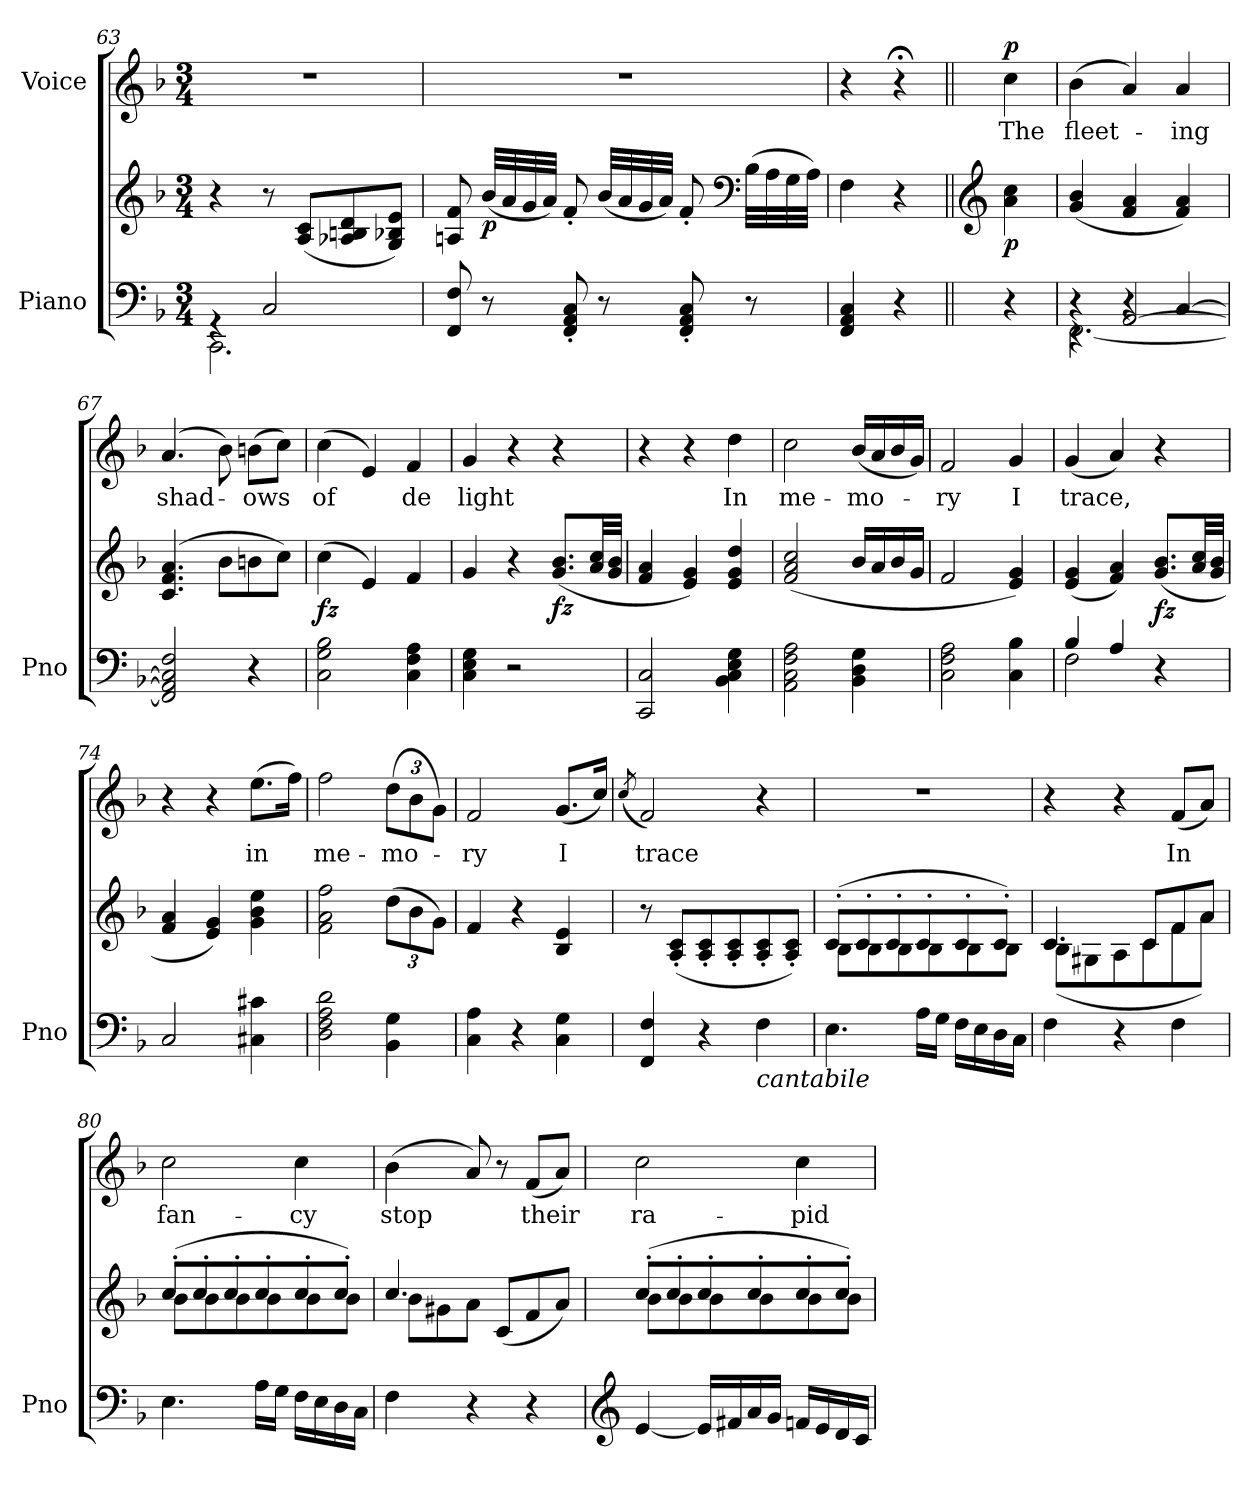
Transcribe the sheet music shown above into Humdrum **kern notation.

**kern	**kern	**dynam	**kern	**text	**dynam
*part2	*part2	*part2	*part1	*part1	*part1
*staff3	*staff2	*staff2/3	*staff1	*staff1	*staff1
*I"Piano	*	*	*I"Voice	*	*
*I'Pno	*	*	*	*	*
*clefF4	*clefG2	*	*clefG2	*	*
*k[b-]	*k[b-]	*	*k[b-]	*	*
*M3/4	*M3/4	*	*M3/4	*	*
=63	=63	=63	=63	=63	=63
*^	*	*	*	*	*
4rGG	2.CC\	4r	.	2.r	.	.
2C/	.	8r	.	.	.	.
.	.	(<8A/ 8c/L	.	.	.	.
.	.	8A-X/ 8Bn/ 8d/	.	.	.	.
.	.	8G/ 8B-X/ 8e/J)	.	.	.	.
*v	*v	*	*	*	*	*
=64	=64	=64	=64	=64	=64
8FF/ 8F/	8An/ 8f/	.	2.r	.	.
!	!	!LO:DY:b	!	!	!
8r	(<32b-/LLL	p	.	.	.
.	32a/	.	.	.	.
.	32g/	.	.	.	.
.	32a/JJJ)	.	.	.	.
8FF/' 8AA/' 8C/'	8f'/	.	.	.	.
8r	(<32b-/LLL	.	.	.	.
.	32a/	.	.	.	.
.	32g/	.	.	.	.
.	32a/JJJ)	.	.	.	.
8FF/' 8AA/' 8C/'	8f'/	.	.	.	.
*	*clefF4	*	*	*	*
8r	(>32B-\LLL	.	.	.	.
.	32A\	.	.	.	.
.	32G\	.	.	.	.
.	32A\JJJ)	.	.	.	.
=65	=65	=65	=65	=65	=65
4FF/ 4AA/ 4C/	4F\	.	4r	.	.
4r	4r	.	4r;<	.	.
!!LO:LB:g=z
=65X1||	=65X1||	=65X1||	=65X1||	=65X1||	=65X1||
*	*clefG2	*	*	*	*
!	!	!LO:DY:b	!	!LO:LY:b	!LO:DY:a
4r	4a\ 4cc\	p	4cc\	The	p
=66	=66	=66	=66	=66	=66
*^	*	*	*	*	*
*	*^	*	*	*	*	*
!	!	!	!	!	!	!LO:LY:b	!
4r	[2.FF\	4rEE	(<4g/ 4b-/	.	(>4b-\	fleet-	.
4r	.	[2AA/	4f/ 4a/	.	4a/)	.	.
!	!	!	!	!	!	!LO:LY:b	!
[4C/	.	.	4f/ 4a/)	.	4a/	-ing	.
*v	*v	*v	*	*	*	*	*
=67	=67	=67	=67	=67	=67
!	!	!	!	!LO:LY:b	!
2FF/] 2AA/] 2C/] 2F/	(>4.c/ 4.f/ 4.a/	.	(>4.a/	shad-	.
.	8b-\L	.	8b-\)	.	.
!	!	!	!	!LO:LY:b	!
4r	8bn\	.	(>8bn\L	-ows	.
.	8cc\J)	.	8cc\J)	.	.
=68	=68	=68	=68	=68	=68
!	!	!LO:DY:b	!	!LO:LY:b	!
2C\ 2G\ 2B-\	(>4cc\	fz	(>4cc\	of	.
.	4e/)	.	4e/)	.	.
!	!	!	!	!LO:LY:b	!
4C\ 4F\ 4A\	4f/	.	4f/	de	.
=69	=69	=69	=69	=69	=69
!	!	!	!	!LO:LY:b	!
4C\ 4E\ 4G\	4g/	.	4g/	light	.
2r	4r	.	4r	.	.
!	!	!LO:DY:b	!	!	!
.	(<8.g/ 8.b-/L	fz	4r	.	.
.	32a/ 32cc/LL	.	.	.	.
.	32g/ 32b-/JJJ	.	.	.	.
!!LO:LB:g=z
=70	=70	=70	=70	=70	=70
2CC/ 2C/	4f/ 4a/	.	4r	.	.
.	4e/ 4g/)	.	4r	.	.
!	!	!	!	!LO:LY:b	!
4BB-\ 4C\ 4E\ 4G\	4e/ 4g/ 4dd/	.	4dd\	In	.
=71	=71	=71	=71	=71	=71
!	!	!	!	!LO:LY:b	!
2AA\ 2C\ 2F\ 2A\	(>2f/ 2a/ 2cc/	.	2cc\	me-	.
!	!	!	!	!LO:LY:b	!
4BB-\ 4D\ 4G\	16b-/LL	.	(<16b-/LL	-mo-	.
.	16a/	.	16a/	.	.
.	16b-/	.	16b-/	.	.
.	16g/JJ	.	16g/JJ)	.	.
=72	=72	=72	=72	=72	=72
!	!	!	!	!LO:LY:b	!
2C\ 2F\ 2A\	2f/	.	2f/	-ry	.
!	!	!	!	!LO:LY:b	!
4C\ 4B-\	4e/ 4g/)	.	4g/	I	.
=73	=73	=73	=73	=73	=73
*^	*	*	*	*	*
!	!	!	!	!	!LO:LY:b	!
4B-/	2F\	(<4e/ 4g/	.	(<4g/	trace,	.
4A/	.	4f/ 4a/)	.	4a/)	.	.
!	!	!	!LO:DY:b	!	!	!
4r	4ryy	(<8.g/ 8.b-/L	fz	4r	.	.
.	.	32a/ 32cc/LL	.	.	.	.
.	.	32g/ 32b-/JJJ	.	.	.	.
*v	*v	*	*	*	*	*
=74	=74	=74	=74	=74	=74
2C/	4f/ 4a/	.	4r	.	.
.	4e/ 4g/)	.	4r	.	.
!	!	!	!	!LO:LY:b	!
4C#X\ 4c#X\	4g\ 4b-\ 4ee\	.	(>8.ee\L	in	.
.	.	.	16ff\Jk)	.	.
!!LO:LB:g=z
=75	=75	=75	=75	=75	=75
!	!	!	!	!LO:LY:b	!
2D\ 2F\ 2A\ 2d\	2f\ 2a\ 2ff\	.	2ff\	me-	.
*	*Xbrackettup	*	*Xbrackettup	*	*
!	!	!	!	!LO:LY:b	!
4BB-\ 4G\	(>12dd\L	.	(>12dd\L	-mo-	.
.	12b-\	.	12b-\	.	.
.	12g\J)	.	12g\J)	.	.
=76	=76	=76	=76	=76	=76
!	!	!	!	!LO:LY:b	!
4C\ 4A\	4f/	.	2f/	-ry	.
4r	4r	.	.	.	.
!	!	!	!	!LO:LY:b	!
4C\ 4G\	4B-/ 4e/	.	(<8.g/L	I	.
.	.	.	16cc/Jk)	.	.
=77	=77	=77	=77	=77	=77
.	.	.	(<8qcc/	.	.
!	!	!	!	!LO:LY:b	!
4FF/ 4F/	8r	.	2f/)	trace	.
.	(<8A/' 8c/'L	.	.	.	.
4r	8A/' 8c/'	.	.	.	.
.	8A/' 8c/'	.	.	.	.
!LO:TX:b:i:t=cantabile	!	!	!	!	!
4F\	8A/' 8c/'	.	4r	.	.
.	8A/' 8c/'J)	.	.	.	.
=78	=78	=78	=78	=78	=78
*	*^	*	*	*	*
4.E\	(>8c'/L	8B-\L	.	2.r	.	.
.	8c'/	8B-\	.	.	.	.
.	8c'/	8B-\	.	.	.	.
16A\LL	8c'/	8B-\	.	.	.	.
16G\JJ	.	.	.	.	.	.
16F\LL	8c'/	8B-\	.	.	.	.
16E\	.	.	.	.	.	.
16D\	8c'/J)	8B-\J	.	.	.	.
16C\JJ	.	.	.	.	.	.
!!LO:PB:g=z
=79	=79	=79	=79	=79	=79	=79
4F\	4.c/	(<8B-\L	.	4r	.	.
.	.	8G#X\	.	.	.	.
4r	.	8A\	.	4r	.	.
.	8c/L	8c\	.	.	.	.
!	!	!	!	!	!LO:LY:b	!
4F\	8f/	8f\	.	(<8f/L	In	.
.	8a/J	8a\J)	.	8a/J)	.	.
=80	=80	=80	=80	=80	=80	=80
!	!	!	!	!	!LO:LY:b	!
4.E\	(>8cc'/L	8b-\L	.	2cc\	fan-	.
.	8cc'/	8b-\	.	.	.	.
.	8cc'/	8b-\	.	.	.	.
16A\LL	8cc'/	8b-\	.	.	.	.
16G\JJ	.	.	.	.	.	.
!	!	!	!	!	!LO:LY:b	!
16F\LL	8cc'/	8b-\	.	4cc\	-cy	.
16E\	.	.	.	.	.	.
16D\	8cc'/J)	8b-\J	.	.	.	.
16C\JJ	.	.	.	.	.	.
=81	=81	=81	=81	=81	=81	=81
!	!	!	!	!	!LO:LY:b	!
4F\	4.cc/	8b-\L	.	(>4b-\	stop	.
.	.	8g#X\	.	.	.	.
4r	.	8a\J	.	8a/)	.	.
.	(<8c/L	4.ryy	.	8r	.	.
!	!	!	!	!	!LO:LY:b	!
4r	8f/	.	.	(<8f/L	their	.
.	8a/J)	.	.	8a/J)	.	.
=82	=82	=82	=82	=82	=82	=82
*clefG2	*	*	*	*	*	*
!	!	!	!	!	!LO:LY:b	!
[4e/	(>8cc'/L	8b-\L	.	2cc\	ra-	.
.	8cc'/	8b-\	.	.	.	.
16e/LL]	8cc'/	8b-\	.	.	.	.
16f#X/	.	.	.	.	.	.
16a/	8cc'/	8b-\	.	.	.	.
16g/JJ	.	.	.	.	.	.
!	!	!	!	!	!LO:LY:b	!
16fn/LL	8cc'/	8b-\	.	4cc\	-pid-	.
16e/	.	.	.	.	.	.
16d/	8cc'/J)	8b-\J	.	.	.	.
16c/JJ	.	.	.	.	.	.
*	*v	*v	*	*	*	*
=	=	=	=	=	=
*-	*-	*-	*-	*-	*-
